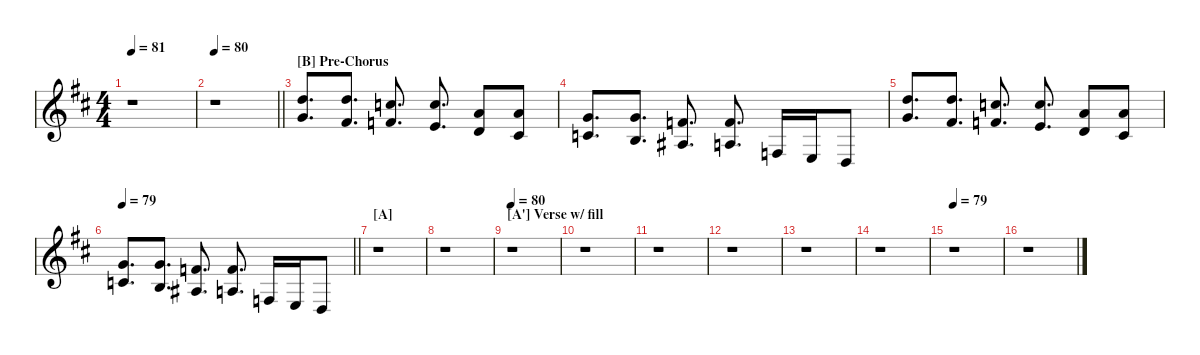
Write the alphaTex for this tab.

\defaultSystemsLayout 4
\hideDynamics
\bracketExtendMode nobrackets
\singleTrackTrackNamePolicy hidden
\multiTrackTrackNamePolicy hidden
\otherSystemsTrackNameOrientation horizontal
\track ("French Horn" "F-Horn") {defaultSystemsLayout 32 instrument frenchhorn}
\staff {score}
\tuning (E4 B3 G3 D3 A2 E2)
\ts (4 4)
\tempo 81
\clef g2
\ks d
r.1{dy f beam Down} |
\tempo 80
\barLineRight lightlight
r.1{beam Down} |
\section ("B" "Pre-Chorus")
(12.3{acc forcenatural} 15.2{acc forcenatural}).8{d beam Up} (7.2{acc #} 10.1{acc forcenatural}).8{d beam Up} (10.3{acc forcenatural} 13.2{acc forcenatural}).8{d beam Up} (17.3{acc forcenatural} 14.4{acc forcenatural}).8{d beam Up} (7.3{acc forcenatural} 10.2{acc forcenatural}).8{beam Up} (2.2{acc #} 5.1{acc forcenatural}).8{beam Up} |
(8.2{acc forcenatural} 5.3{acc forcenatural}).8{d beam Up} (3.1{acc forcenatural} 0.2{acc forcenatural}).8{d beam Up} (6.2{acc forcenatural} 3.3{acc #}).8{d beam Up} (10.3{acc forcenatural} 7.4{acc forcenatural}).8{d beam Up} 3.4{acc forcenatural}.16{beam Up} 2.4{acc forcenatural}.16{beam Up} 0.4{acc forcenatural}.8{beam Up} |
(12.3{acc forcenatural} 15.2{acc forcenatural}).8{d beam Up} (7.2{acc #} 10.1{acc forcenatural}).8{d beam Up} (10.3{acc forcenatural} 13.2{acc forcenatural}).8{d beam Up} (17.3{acc forcenatural} 14.4{acc forcenatural}).8{d beam Up} (7.3{acc forcenatural} 10.2{acc forcenatural}).8{beam Up} (2.2{acc #} 5.1{acc forcenatural}).8{beam Up} |
\tempo 79
\barLineRight lightlight
(8.2{acc forcenatural} 5.3{acc forcenatural}).8{d beam Up} (3.1{acc forcenatural} 0.2{acc forcenatural}).8{d beam Up} (6.2{acc forcenatural} 3.3{acc #}).8{d beam Up} (10.3{acc forcenatural} 7.4{acc forcenatural}).8{d beam Up} 3.4{acc forcenatural}.16{beam Up} 2.4{acc forcenatural}.16{beam Up} 0.4{acc forcenatural}.8{beam Up} |
\section ("A" "")
r.1{beam Down} |
r.1{beam Down} |
\section ("A'" "Verse w/ fill")
\tempo 80
r.1{beam Down} |
r.1{beam Down} |
r.1{beam Down} |
r.1{beam Down} |
r.1{beam Down} |
r.1{beam Down} |
\tempo 79
r.1{beam Down} |
r.1{beam Down}
